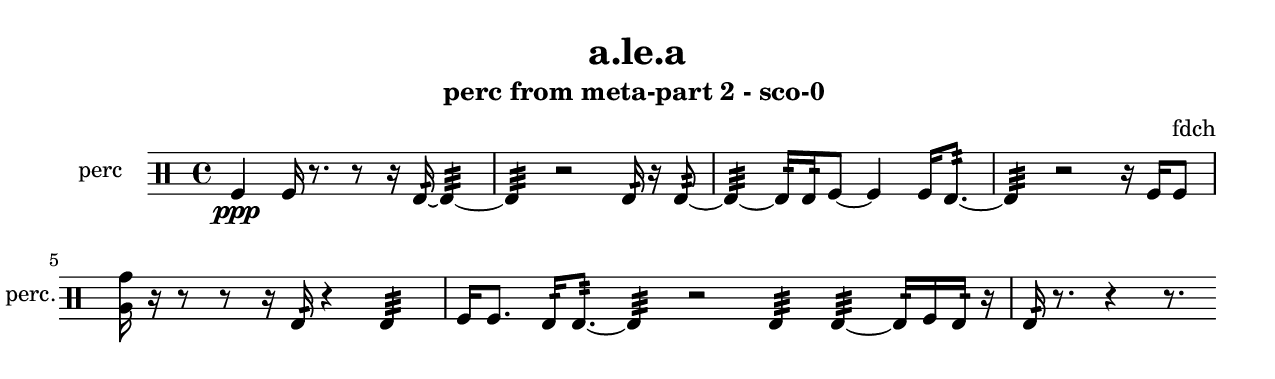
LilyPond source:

\version "2.19.56" 

perc_one_part = \relative c {

  \time 4/4

  \clef percussion 
  % ________________________________________bar 1 :
  f4\ppp 
  f16  r8. 
  r8  r16  e16:32~ 
  e4:32~  |
  % ________________________________________bar 2 :
  e4:32 
  r2 
  e16:32  r16  e8:32~  |
  % ________________________________________bar 3 :
  e4:32~ 
  e16:32  e16:32  f8~ 
  f4 
  f16  e8.:32~  |
  % ________________________________________bar 4 :
  e4:32 
  r2 
  r16  f16  f8~  |
  % ________________________________________bar 5 :
  <a g' >16  r16  r8 
  r8  r16  e16:32 
  r4  |
  % ________________________________________bar 2 :
  e4:32 
  f16  f8. 
  e16:32  e8.:32~ 
  e4:32~  |
  % ________________________________________bar 3 :
  r2 
  e4:32  |
  % ________________________________________bar 2 :
  e4:32~ 
  e16:32  f16  e16:32  r16 
  e16:32  r8. 
  r4  |
  % ________________________________________bar 3 :
  r8. 
}



\header {
  title = "a.le.a"
  subtitle = "perc from meta-part 2 - sco-0 "
  composer = "fdch"
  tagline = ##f
}
\paper {
  max-systems-per-page = #8
}
\score {
  <<
    \set Score.skipBars = ##t
    \new Staff \with { 
      instrumentName = "perc" 
      shortInstrumentName = "perc."} 
    {
      <<
        \new Voice {
          \perc_one_part
        }
      >>
    }
  >>
  \layout {
    \mergeDifferentlyHeadedOn
    \mergeDifferentlyDottedOn
    #(set-default-paper-size "letter")
  }
}
